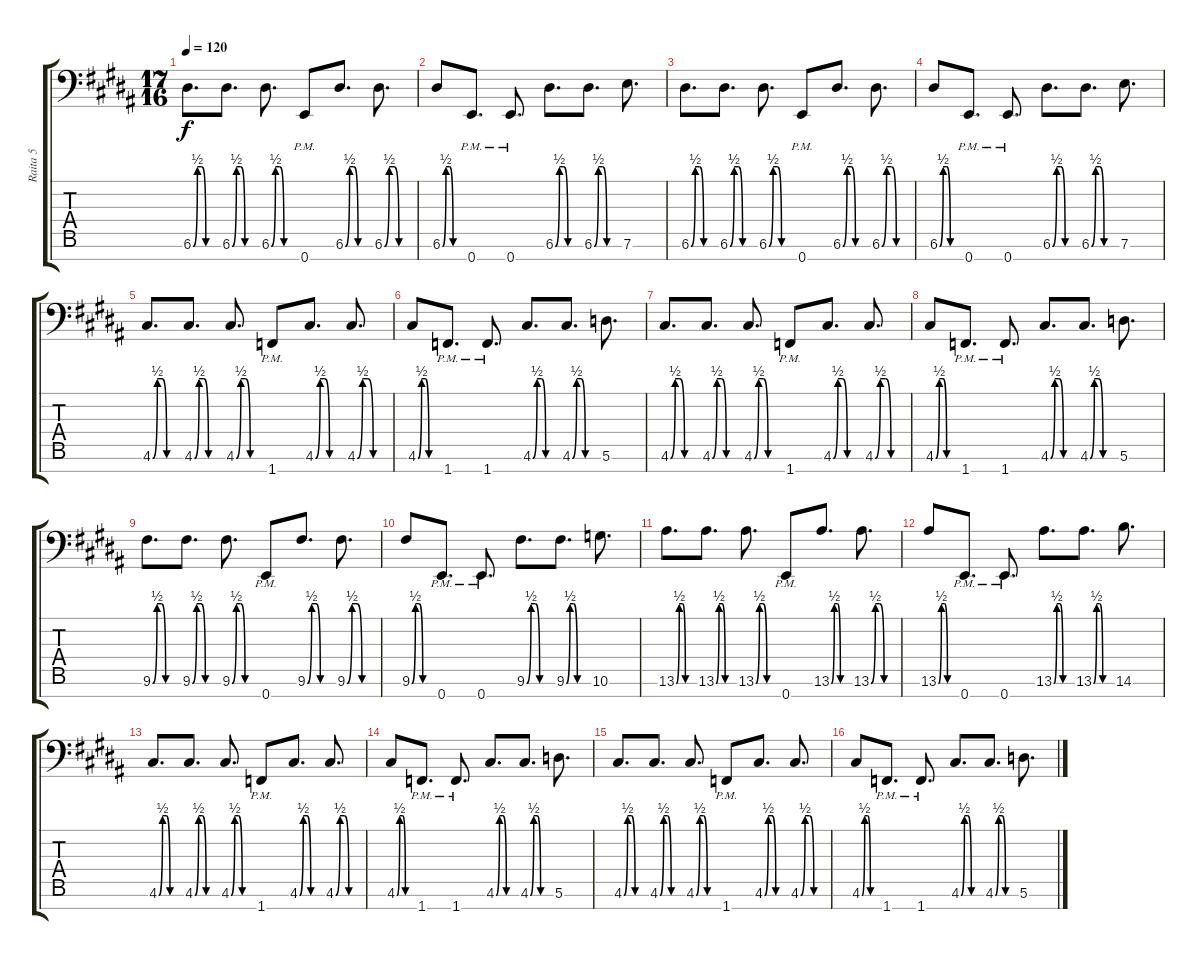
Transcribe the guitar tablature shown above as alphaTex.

\track ("Raita 5" "Raita 5") {instrument distortionguitar}
\staff {score tabs}
\tuning (B3 G3 D3 A2 E2 A1 E1) {hide}
\ts (17 16)
\tempo 120
\clef f4
\ks g#minor
6.6{be (custom 0 0 10 2 20 2 30 0 60 0)}.8{d dy f} 6.6{be (custom 0 0 10 2 20 2 30 0 60 0)}.8{d} 6.6{be (custom 0 0 10 2 20 2 30 0 60 0)}.8{d} 0.7{pm}.8 6.6{be (custom 0 0 10 2 20 2 30 0 60 0)}.8{d} 6.6{be (custom 0 0 10 2 20 2 30 0 60 0)}.8{d} |
6.6{be (custom 0 0 10 2 20 2 30 0 60 0)}.8 0.7{pm}.8{d} 0.7{pm}.8{d} 6.6{be (custom 0 0 10 2 20 2 30 0 60 0)}.8{d} 6.6{be (custom 0 0 10 2 20 2 30 0 60 0)}.8{d} 7.6.8{d} |
6.6{be (custom 0 0 10 2 20 2 30 0 60 0)}.8{d} 6.6{be (custom 0 0 10 2 20 2 30 0 60 0)}.8{d} 6.6{be (custom 0 0 10 2 20 2 30 0 60 0)}.8{d} 0.7{pm}.8 6.6{be (custom 0 0 10 2 20 2 30 0 60 0)}.8{d} 6.6{be (custom 0 0 10 2 20 2 30 0 60 0)}.8{d} |
6.6{be (custom 0 0 10 2 20 2 30 0 60 0)}.8 0.7{pm}.8{d} 0.7{pm}.8{d} 6.6{be (custom 0 0 10 2 20 2 30 0 60 0)}.8{d} 6.6{be (custom 0 0 10 2 20 2 30 0 60 0)}.8{d} 7.6.8{d} |
4.6{be (custom 0 0 10 2 20 2 30 0 60 0)}.8{d} 4.6{be (custom 0 0 10 2 20 2 30 0 60 0)}.8{d} 4.6{be (custom 0 0 10 2 20 2 30 0 60 0)}.8{d} 1.7{pm}.8 4.6{be (custom 0 0 10 2 20 2 30 0 60 0)}.8{d} 4.6{be (custom 0 0 10 2 20 2 30 0 60 0)}.8{d} |
4.6{be (custom 0 0 10 2 20 2 30 0 60 0)}.8 1.7{pm}.8{d} 1.7{pm}.8{d} 4.6{be (custom 0 0 10 2 20 2 30 0 60 0)}.8{d} 4.6{be (custom 0 0 10 2 20 2 30 0 60 0)}.8{d} 5.6.8{d} |
4.6{be (custom 0 0 10 2 20 2 30 0 60 0)}.8{d} 4.6{be (custom 0 0 10 2 20 2 30 0 60 0)}.8{d} 4.6{be (custom 0 0 10 2 20 2 30 0 60 0)}.8{d} 1.7{pm}.8 4.6{be (custom 0 0 10 2 20 2 30 0 60 0)}.8{d} 4.6{be (custom 0 0 10 2 20 2 30 0 60 0)}.8{d} |
4.6{be (custom 0 0 10 2 20 2 30 0 60 0)}.8 1.7{pm}.8{d} 1.7{pm}.8{d} 4.6{be (custom 0 0 10 2 20 2 30 0 60 0)}.8{d} 4.6{be (custom 0 0 10 2 20 2 30 0 60 0)}.8{d} 5.6.8{d} |
9.6{be (custom 0 0 10 2 20 2 30 0 60 0)}.8{d} 9.6{be (custom 0 0 10 2 20 2 30 0 60 0)}.8{d} 9.6{be (custom 0 0 10 2 20 2 30 0 60 0)}.8{d} 0.7{pm}.8 9.6{be (custom 0 0 10 2 20 2 30 0 60 0)}.8{d} 9.6{be (custom 0 0 10 2 20 2 30 0 60 0)}.8{d} |
9.6{be (custom 0 0 10 2 20 2 30 0 60 0)}.8 0.7{pm}.8{d} 0.7{pm}.8{d} 9.6{be (custom 0 0 10 2 20 2 30 0 60 0)}.8{d} 9.6{be (custom 0 0 10 2 20 2 30 0 60 0)}.8{d} 10.6.8{d} |
13.6{be (custom 0 0 10 2 20 2 30 0 60 0)}.8{d} 13.6{be (custom 0 0 10 2 20 2 30 0 60 0)}.8{d} 13.6{be (custom 0 0 10 2 20 2 30 0 60 0)}.8{d} 0.7{pm}.8 13.6{be (custom 0 0 10 2 20 2 30 0 60 0)}.8{d} 13.6{be (custom 0 0 10 2 20 2 30 0 60 0)}.8{d} |
13.6{be (custom 0 0 10 2 20 2 30 0 60 0)}.8 0.7{pm}.8{d} 0.7{pm}.8{d} 13.6{be (custom 0 0 10 2 20 2 30 0 60 0)}.8{d} 13.6{be (custom 0 0 10 2 20 2 30 0 60 0)}.8{d} 14.6.8{d} |
4.6{be (custom 0 0 10 2 20 2 30 0 60 0)}.8{d} 4.6{be (custom 0 0 10 2 20 2 30 0 60 0)}.8{d} 4.6{be (custom 0 0 10 2 20 2 30 0 60 0)}.8{d} 1.7{pm}.8 4.6{be (custom 0 0 10 2 20 2 30 0 60 0)}.8{d} 4.6{be (custom 0 0 10 2 20 2 30 0 60 0)}.8{d} |
4.6{be (custom 0 0 10 2 20 2 30 0 60 0)}.8 1.7{pm}.8{d} 1.7{pm}.8{d} 4.6{be (custom 0 0 10 2 20 2 30 0 60 0)}.8{d} 4.6{be (custom 0 0 10 2 20 2 30 0 60 0)}.8{d} 5.6.8{d} |
4.6{be (custom 0 0 10 2 20 2 30 0 60 0)}.8{d} 4.6{be (custom 0 0 10 2 20 2 30 0 60 0)}.8{d} 4.6{be (custom 0 0 10 2 20 2 30 0 60 0)}.8{d} 1.7{pm}.8 4.6{be (custom 0 0 10 2 20 2 30 0 60 0)}.8{d} 4.6{be (custom 0 0 10 2 20 2 30 0 60 0)}.8{d} |
4.6{be (custom 0 0 10 2 20 2 30 0 60 0)}.8 1.7{pm}.8{d} 1.7{pm}.8{d} 4.6{be (custom 0 0 10 2 20 2 30 0 60 0)}.8{d} 4.6{be (custom 0 0 10 2 20 2 30 0 60 0)}.8{d} 5.6.8{d}
